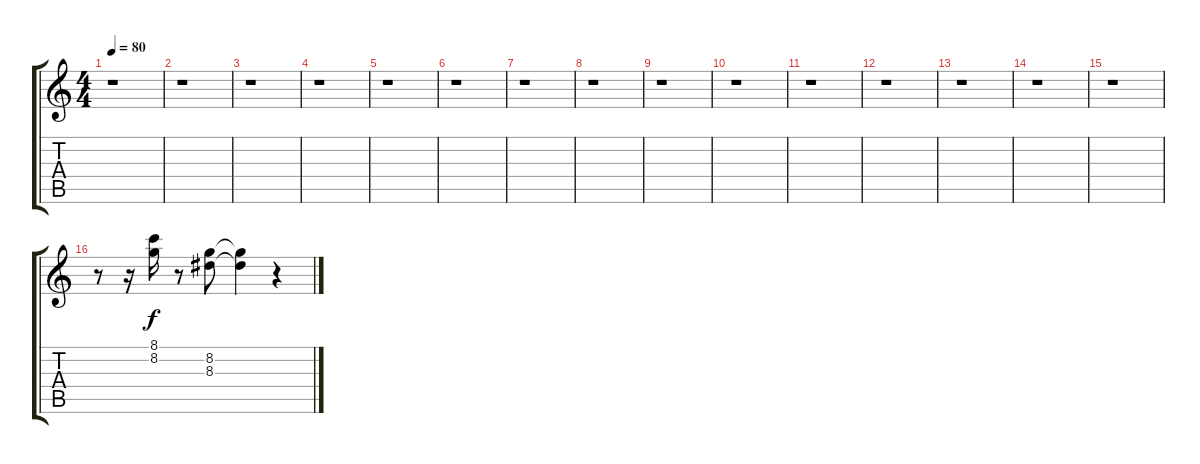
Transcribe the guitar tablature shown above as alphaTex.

\track "" {instrument electricguitarclean}
\staff {score tabs}
\tuning (E4 B3 G3 D3 A2 E2) {hide}
\ts (4 4)
\tempo 80
\clef g2
\ks c
r.1{dy f} |
r.1 |
r.1 |
r.1 |
r.1 |
r.1 |
r.1 |
r.1 |
r.1 |
r.1 |
r.1 |
r.1 |
r.1 |
r.1 |
r.1 |
r.8 r.16 (8.1 8.2).16 r.8 (8.2 8.3).8 (8.2{t} 8.3{t}).4 r.4
